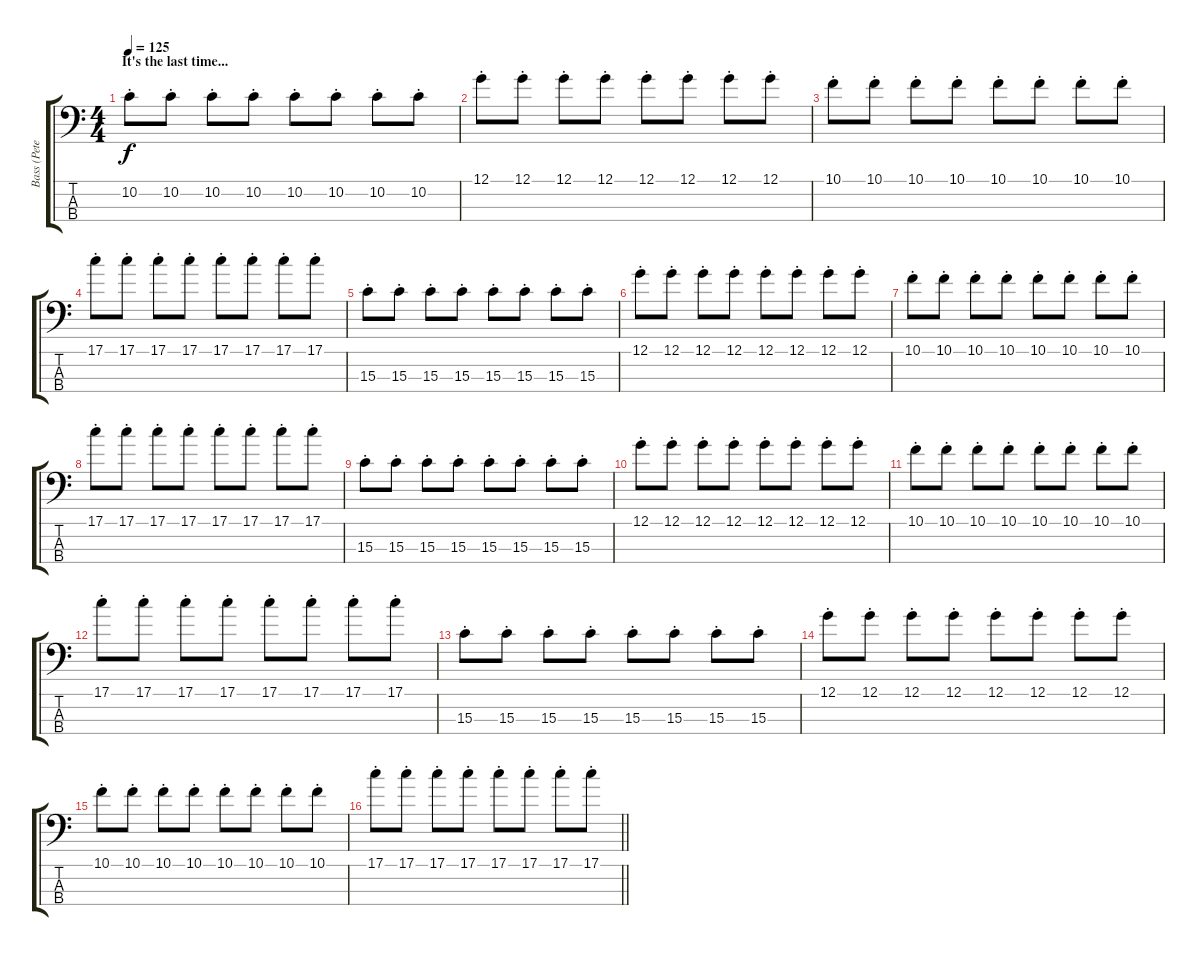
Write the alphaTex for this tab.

\track ("Bass (Peter Hook)" "Bass (Pete") {instrument electricbasspick}
\staff {score tabs}
\tuning (G2 D2 A1 E1) {hide}
\ts (4 4)
\section ("" "It's the last time...")
\tempo 125
\clef f4
\ks c
10.2{st}.8{dy f} 10.2{st}.8 10.2{st}.8 10.2{st}.8 10.2{st}.8 10.2{st}.8 10.2{st}.8 10.2{st}.8 |
12.1{st}.8 12.1{st}.8 12.1{st}.8 12.1{st}.8 12.1{st}.8 12.1{st}.8 12.1{st}.8 12.1{st}.8 |
10.1{st}.8 10.1{st}.8 10.1{st}.8 10.1{st}.8 10.1{st}.8 10.1{st}.8 10.1{st}.8 10.1{st}.8 |
17.1{st}.8 17.1{st}.8 17.1{st}.8 17.1{st}.8 17.1{st}.8 17.1{st}.8 17.1{st}.8 17.1{st}.8 |
15.3{st}.8 15.3{st}.8 15.3{st}.8 15.3{st}.8 15.3{st}.8 15.3{st}.8 15.3{st}.8 15.3{st}.8 |
12.1{st}.8 12.1{st}.8 12.1{st}.8 12.1{st}.8 12.1{st}.8 12.1{st}.8 12.1{st}.8 12.1{st}.8 |
10.1{st}.8 10.1{st}.8 10.1{st}.8 10.1{st}.8 10.1{st}.8 10.1{st}.8 10.1{st}.8 10.1{st}.8 |
17.1{st}.8 17.1{st}.8 17.1{st}.8 17.1{st}.8 17.1{st}.8 17.1{st}.8 17.1{st}.8 17.1{st}.8 |
15.3{st}.8 15.3{st}.8 15.3{st}.8 15.3{st}.8 15.3{st}.8 15.3{st}.8 15.3{st}.8 15.3{st}.8 |
12.1{st}.8 12.1{st}.8 12.1{st}.8 12.1{st}.8 12.1{st}.8 12.1{st}.8 12.1{st}.8 12.1{st}.8 |
10.1{st}.8 10.1{st}.8 10.1{st}.8 10.1{st}.8 10.1{st}.8 10.1{st}.8 10.1{st}.8 10.1{st}.8 |
17.1{st}.8 17.1{st}.8 17.1{st}.8 17.1{st}.8 17.1{st}.8 17.1{st}.8 17.1{st}.8 17.1{st}.8 |
15.3{st}.8 15.3{st}.8 15.3{st}.8 15.3{st}.8 15.3{st}.8 15.3{st}.8 15.3{st}.8 15.3{st}.8 |
12.1{st}.8 12.1{st}.8 12.1{st}.8 12.1{st}.8 12.1{st}.8 12.1{st}.8 12.1{st}.8 12.1{st}.8 |
10.1{st}.8 10.1{st}.8 10.1{st}.8 10.1{st}.8 10.1{st}.8 10.1{st}.8 10.1{st}.8 10.1{st}.8 |
\barLineRight lightlight
17.1{st}.8 17.1{st}.8 17.1{st}.8 17.1{st}.8 17.1{st}.8 17.1{st}.8 17.1{st}.8 17.1{st}.8
